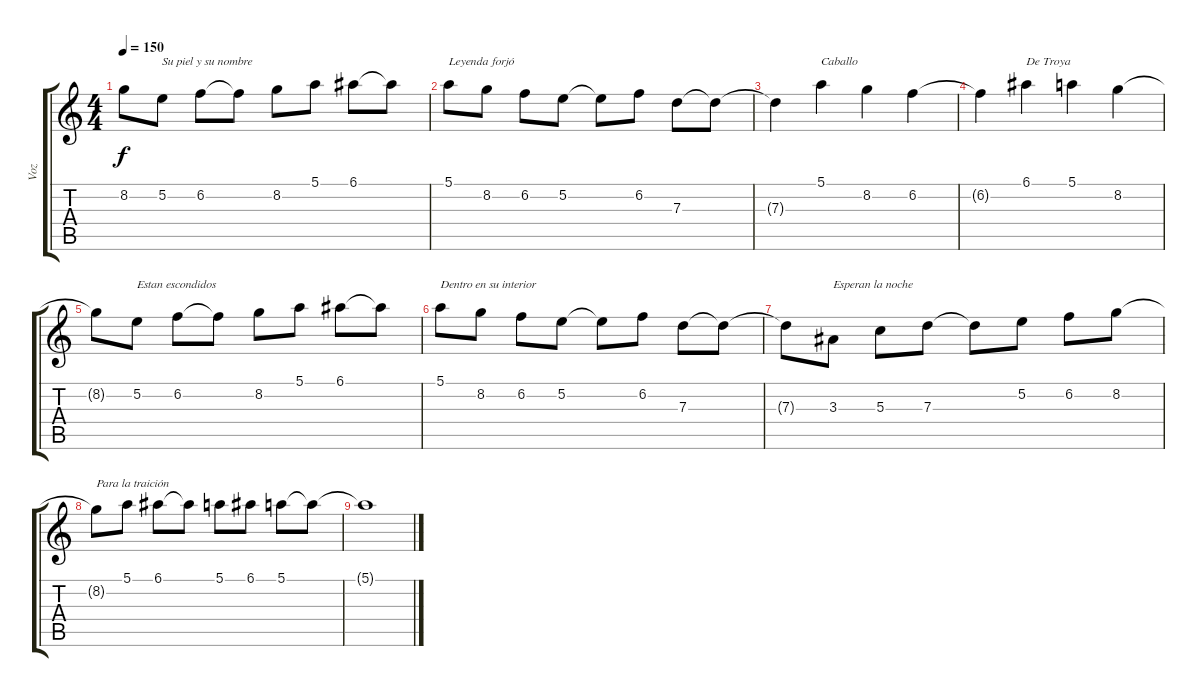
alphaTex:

\track ("Voz" "Voz") {instrument distortionguitar}
\staff {score tabs}
\tuning (E4 B3 G3 D3 A2 E2) {hide}
\ts (4 4)
\tempo 150
\clef g2
\ks c
8.2{t}.8{dy f} 5.2.8{txt "Su piel y su nombre"} 6.2.8 6.2{t}.8 8.2.8 5.1.8 6.1.8 6.1{t}.8 |
5.1.8{txt "Leyenda forjó"} 8.2.8 6.2.8 5.2.8 5.2{t}.8 6.2.8 7.3.8 7.3{t}.8 |
7.3{t}.4 5.1.4{txt "Caballo"} 8.2.4 6.2.4 |
6.2{t}.4 6.1.4{txt "De Troya"} 5.1.4 8.2.4 |
8.2{t}.8 5.2.8{txt "Estan escondidos "} 6.2.8 6.2{t}.8 8.2.8 5.1.8 6.1.8 6.1{t}.8 |
5.1.8{txt "Dentro en su interior"} 8.2.8 6.2.8 5.2.8 5.2{t}.8 6.2.8 7.3.8 7.3{t}.8 |
7.3{t}.8 3.3.8{txt "Esperan la noche "} 5.3.8 7.3.8 7.3{t}.8 5.2.8 6.2.8 8.2.8 |
8.2{t}.8{txt "Para la traición"} 5.1.8 6.1.8 6.1{t}.8 5.1.8 6.1.8 5.1.8 5.1{t}.8 |
5.1{t}.1
